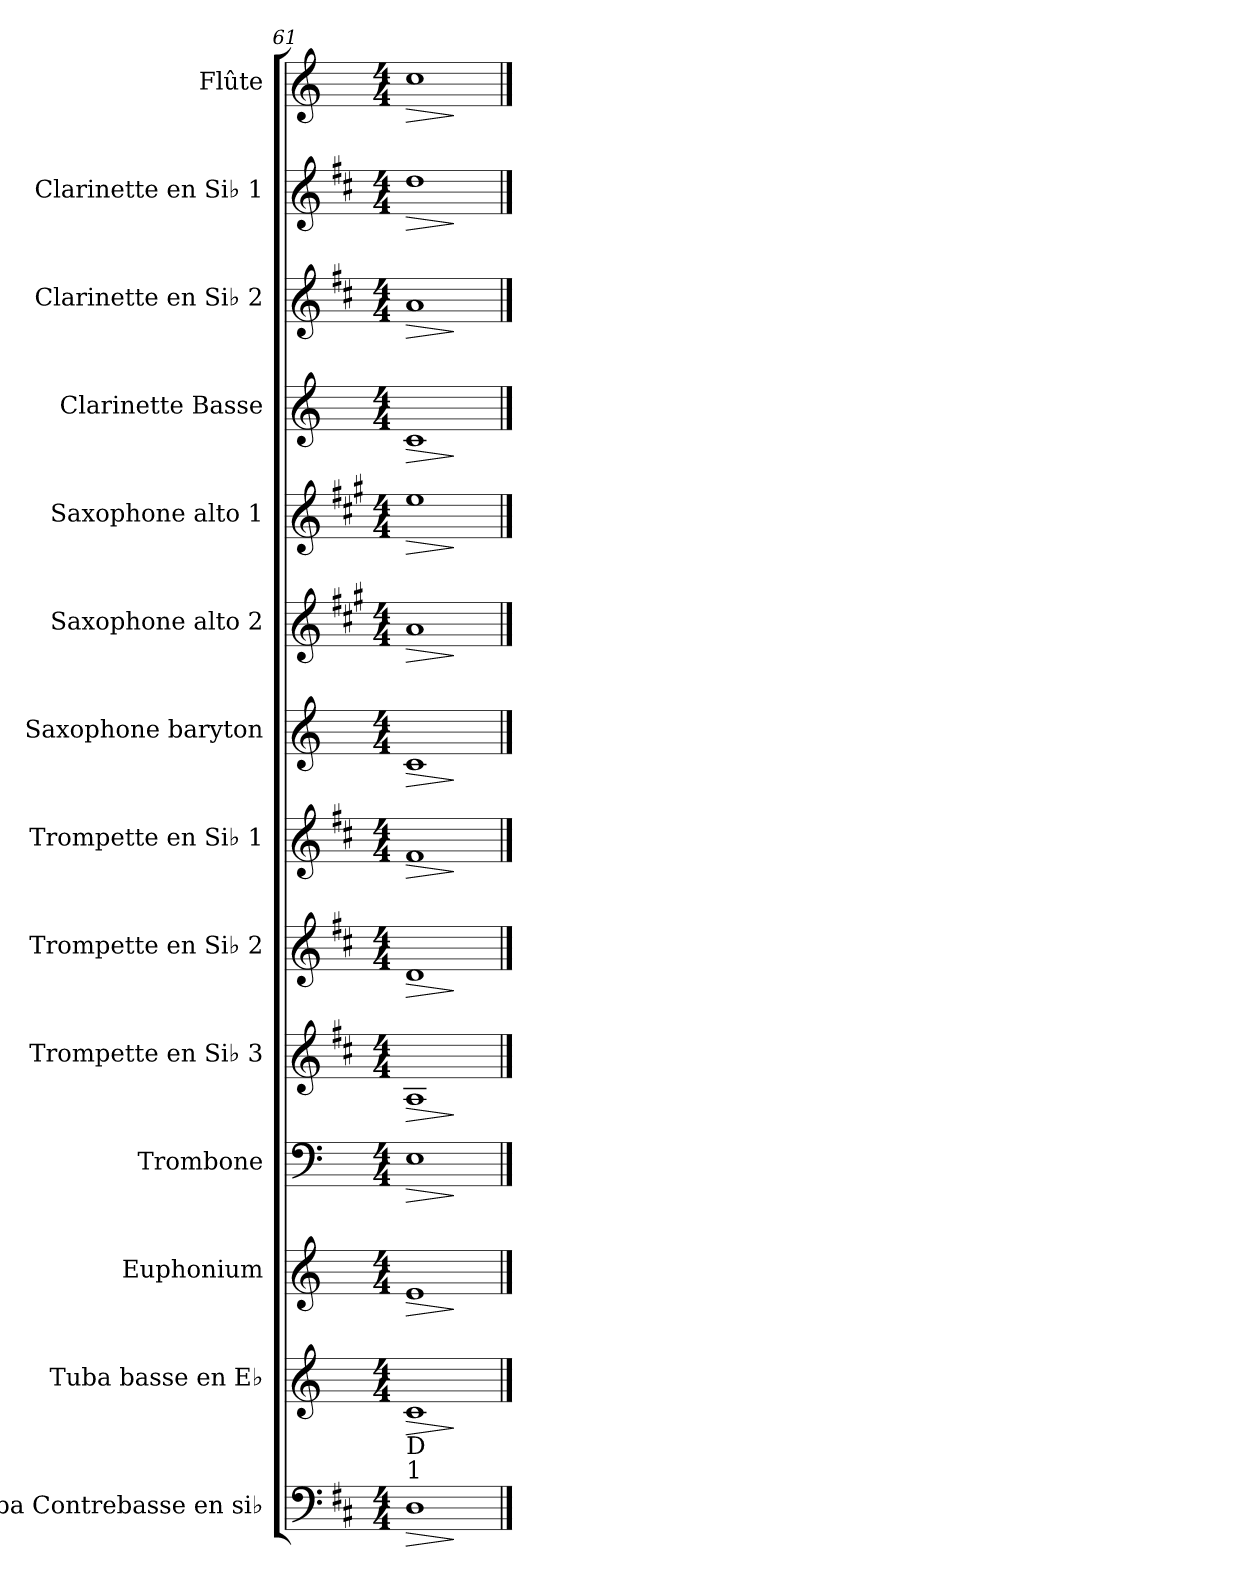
**kern	**dynam	**kern	**dynam	**kern	**dynam	**kern	**dynam	**kern	**dynam	**kern	**dynam	**kern	**dynam	**kern	**dynam	**kern	**dynam	**kern	**dynam	**kern	**dynam	**kern	**dynam	**kern	**dynam	**kern	**dynam
*part14	*part14	*part13	*part13	*part12	*part12	*part11	*part11	*part10	*part10	*part9	*part9	*part8	*part8	*part7	*part7	*part6	*part6	*part5	*part5	*part4	*part4	*part3	*part3	*part2	*part2	*part1	*part1
*staff14	*staff14	*staff13	*staff13	*staff12	*staff12	*staff11	*staff11	*staff10	*staff10	*staff9	*staff9	*staff8	*staff8	*staff7	*staff7	*staff6	*staff6	*staff5	*staff5	*staff4	*staff4	*staff3	*staff3	*staff2	*staff2	*staff1	*staff1
*I"Tuba Contrebasse en si♭	*	*I"Tuba basse en E♭	*	*I"Euphonium	*	*I"Trombone	*	*I"Trompette en Si♭ 3	*	*I"Trompette en Si♭ 2	*	*I"Trompette en Si♭ 1	*	*I"Saxophone baryton	*	*I"Saxophone alto 2	*	*I"Saxophone alto 1	*	*I"Clarinette Basse	*	*I"Clarinette en Si♭ 2	*	*I"Clarinette en Si♭ 1	*	*I"Flûte	*
*I'Tb. Cb. si♭	*	*I'Tb. Ba. en E♭	*	*I'Euph.	*	*I'Tbn.	*	*I'Tromp. en Si♭ 3	*	*I'Tromp. en Si♭ 2	*	*I'Tromp. en Si♭ 1	*	*I'Sax. Bar.	*	*I'Sax. A. 2	*	*I'Sax. A. 1	*	*I'Clar. Basse	*	*I'Clar. en Si♭ 2	*	*I'Clar. en Si♭ 1	*	*I'Fl.	*
*clefF4	*	*clefG2	*	*clefG2	*	*clefF4	*	*clefG2	*	*clefG2	*	*clefG2	*	*clefG2	*	*clefG2	*	*clefG2	*	*clefG2	*	*clefG2	*	*clefG2	*	*clefG2	*
*ITrd1c2	*	*ITrd12c21	*	*ITrd8c14	*	*	*	*ITrd1c2	*	*ITrd1c2	*	*ITrd1c2	*	*ITrd12c21	*	*ITrd5c9	*	*ITrd5c9	*	*ITrd8c14	*	*ITrd1c2	*	*ITrd1c2	*	*	*
*k[]	*	*k[]	*	*k[]	*	*k[]	*	*k[]	*	*k[]	*	*k[]	*	*k[]	*	*k[]	*	*k[]	*	*k[]	*	*k[]	*	*k[]	*	*k[]	*
*M4/4	*	*M4/4	*	*M4/4	*	*M4/4	*	*M4/4	*	*M4/4	*	*M4/4	*	*M4/4	*	*M4/4	*	*M4/4	*	*M4/4	*	*M4/4	*	*M4/4	*	*M4/4	*
=61	=61	=61	=61	=61	=61	=61	=61	=61	=61	=61	=61	=61	=61	=61	=61	=61	=61	=61	=61	=61	=61	=61	=61	=61	=61	=61	=61
!LO:TX:a:t=1	!	!	!	!	!	!	!	!	!	!	!	!	!	!	!	!	!	!	!	!	!	!	!	!	!	!	!
!LO:TX:a:t=D	!	!	!	!	!	!	!	!	!	!	!	!	!	!	!	!	!	!	!	!	!	!	!	!	!	!	!
!	!LO:HP:b	!	!LO:HP:b	!	!LO:HP:b	!	!LO:HP:b	!	!LO:HP:b	!	!LO:HP:b	!	!LO:HP:b	!	!LO:HP:b	!	!LO:HP:b	!	!LO:HP:b	!	!LO:HP:b	!	!LO:HP:b	!	!LO:HP:b	!	!LO:HP:b
1C	>	1C	>	1E	>	1E	>	1G	>	1c	>	1e	>	1C	>	1c	>	1g	>	1C	>	1g	>	1cc	>	1cc	>
.	]	.	]	.	]	.	]	.	]	.	]	.	]	.	]	.	]	.	]	.	]	.	]	.	]	.	]
==	==	==	==	==	==	==	==	==	==	==	==	==	==	==	==	==	==	==	==	==	==	==	==	==	==	==	==
*-	*-	*-	*-	*-	*-	*-	*-	*-	*-	*-	*-	*-	*-	*-	*-	*-	*-	*-	*-	*-	*-	*-	*-	*-	*-	*-	*-
